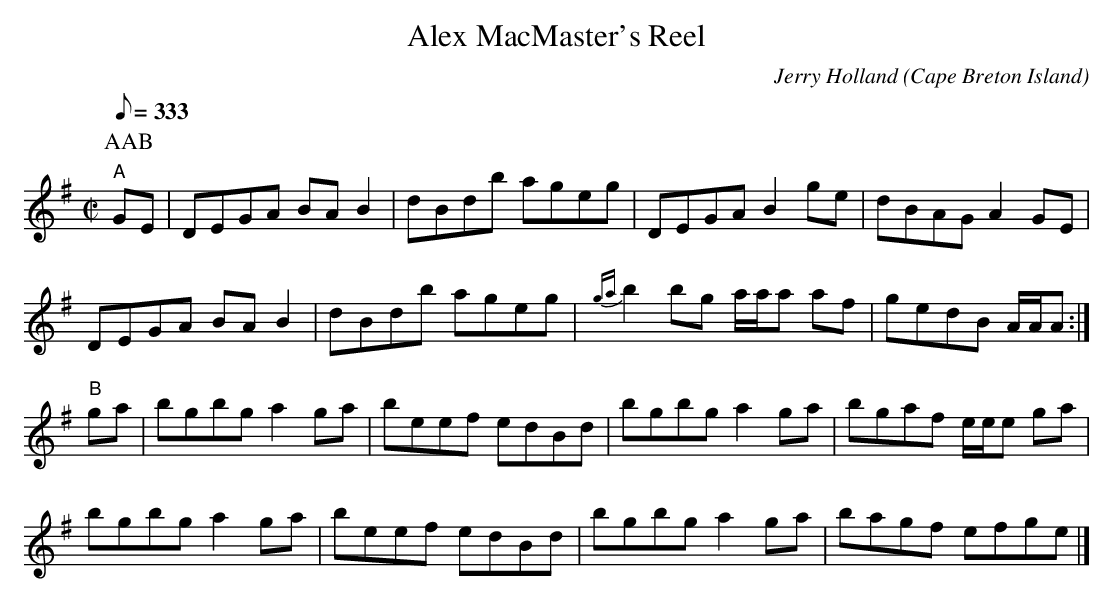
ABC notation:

X:1
T:Alex MacMaster's Reel
C:Jerry Holland
O:Cape Breton Island
L:1/8
Q:333
M:C|
K:G
P:AAB
"A"GE|DEGA BAB2|dBdb ageg|DEGA B2ge|dBAG A2GE|
DEGA BAB2|dBdb ageg|{ga}b2bg a/a/a af|gedB A/A/A:|
"B"ga|bgbg a2ga|beef edBd|bgbg a2ga|bgaf e/e/e ga|
bgbg a2ga|beef edBd|bgbg a2ga|bagf efge|]
